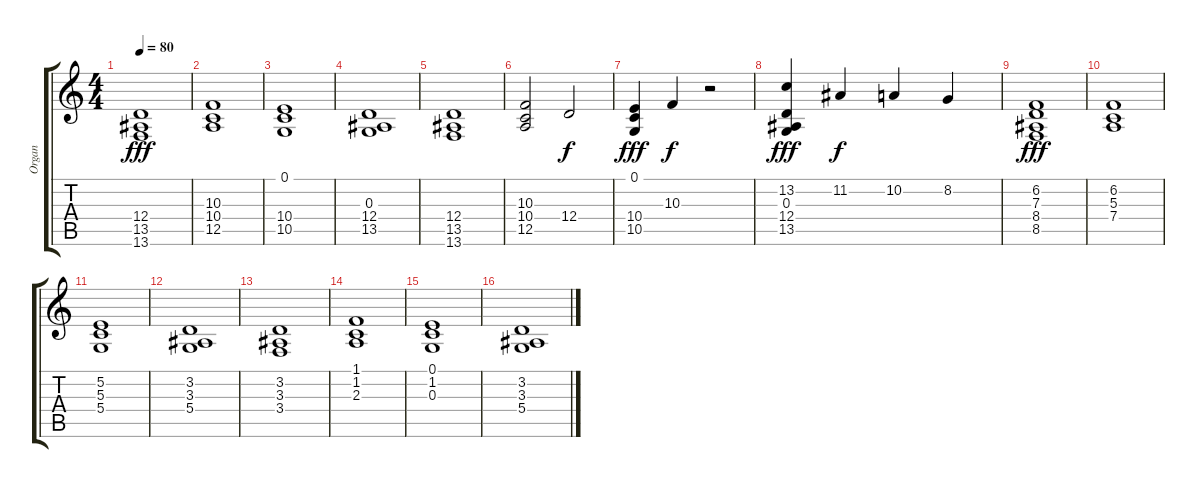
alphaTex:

\track ("Organ" "Organ") {instrument drawbarorgan}
\staff {score tabs}
\tuning (E4 B3 G3 D3 A2 E2) {hide}
\ts (4 4)
\tempo 80
\clef g2
\ks c
(12.4 13.5 13.6).1{dy fff} |
(10.3 10.4 12.5).1 |
(0.1 10.4 10.5).1 |
(0.3 12.4 13.5).1 |
(12.4 13.5 13.6).1 |
(10.3 10.4 12.5).2 12.4.2{dy f} |
(0.1 10.4 10.5).4{dy fff} 10.3.4{dy f} r.2 |
(13.2 0.3 12.4 13.5).4{dy fff} 11.2.4{dy f} 10.2.4 8.2.4 |
(6.2 7.3 8.4 8.5).1{dy fff} |
(6.2 5.3 7.4).1 |
(5.2 5.3 5.4).1 |
(3.2 3.3 5.4).1 |
(3.2 3.3 3.4).1 |
(1.1 1.2 2.3).1 |
(0.1 1.2 0.3).1 |
(3.2 3.3 5.4).1
